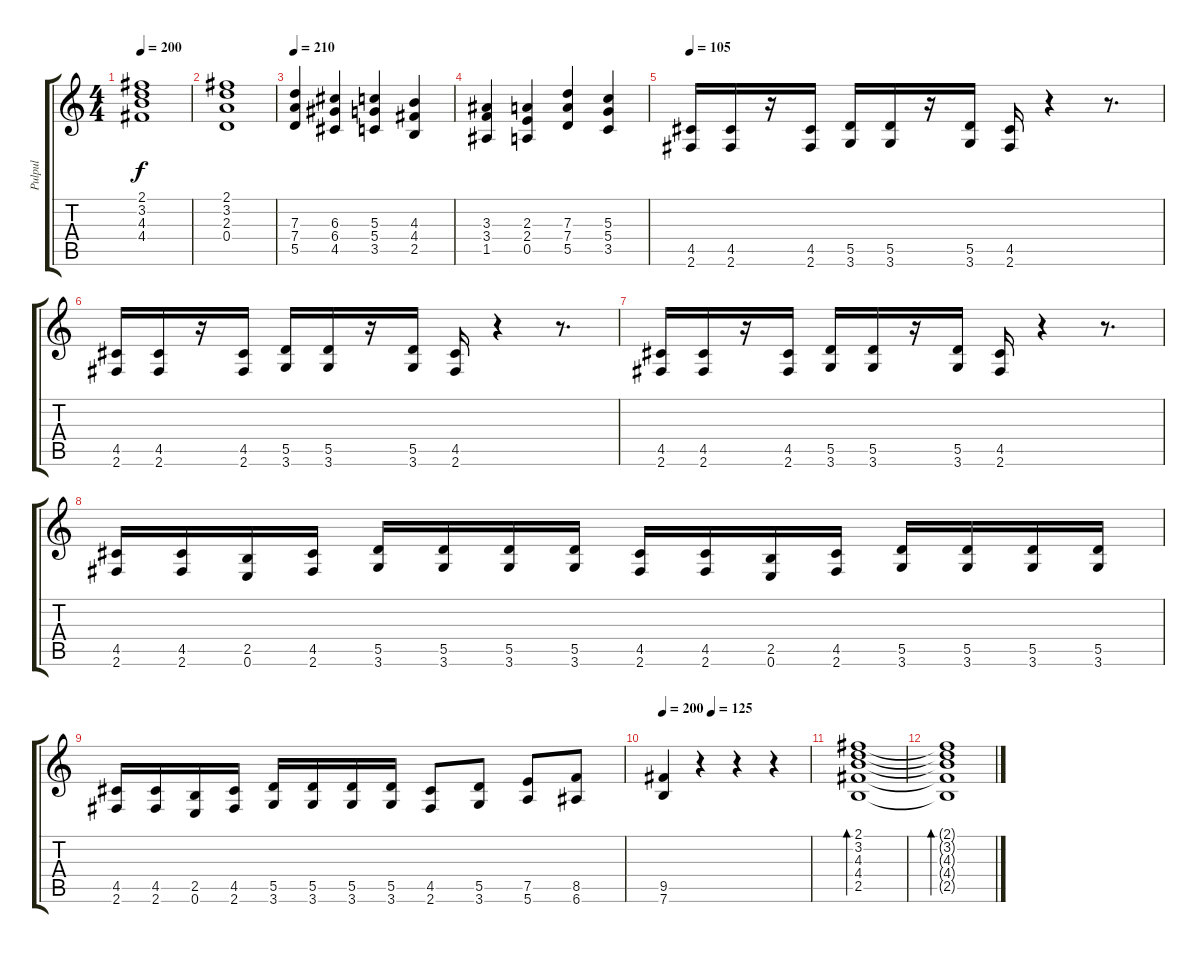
\track ("Pulpul" "Pulpul") {instrument distortionguitar}
\staff {score tabs}
\tuning (E4 B3 G3 D3 A2 E2) {hide}
\ts (4 4)
\tempo 200
\clef g2
\ks c
(2.1 3.2 4.3 4.4).1{dy f} |
(2.1 3.2 2.3 0.4).1 |
\tempo 210
(7.3 7.4 5.5).4 (6.3 6.4 4.5).4 (5.3 5.4 3.5).4 (4.3 4.4 2.5).4 |
(3.3 3.4 1.5).4 (2.3 2.4 0.5).4 (7.3 7.4 5.5).4 (5.3 5.4 3.5).4 |
\tempo 105
(4.5 2.6).16{volume 12 instrument distortionguitar} (4.5 2.6).16 r.16 (4.5 2.6).16 (5.5 3.6).16 (5.5 3.6).16 r.16 (5.5 3.6).16 (4.5 2.6).16 r.4 r.8{d} |
(4.5 2.6).16 (4.5 2.6).16 r.16 (4.5 2.6).16 (5.5 3.6).16 (5.5 3.6).16 r.16 (5.5 3.6).16 (4.5 2.6).16 r.4 r.8{d} |
(4.5 2.6).16 (4.5 2.6).16 r.16 (4.5 2.6).16 (5.5 3.6).16 (5.5 3.6).16 r.16 (5.5 3.6).16 (4.5 2.6).16 r.4 r.8{d} |
(4.5 2.6).16 (4.5 2.6).16 (2.5 0.6).16 (4.5 2.6).16 (5.5 3.6).16 (5.5 3.6).16 (5.5 3.6).16 (5.5 3.6).16 (4.5 2.6).16 (4.5 2.6).16 (2.5 0.6).16 (4.5 2.6).16 (5.5 3.6).16 (5.5 3.6).16 (5.5 3.6).16 (5.5 3.6).16 |
(4.5 2.6).16 (4.5 2.6).16 (2.5 0.6).16 (4.5 2.6).16 (5.5 3.6).16 (5.5 3.6).16 (5.5 3.6).16 (5.5 3.6).16 (4.5 2.6).8 (5.5 3.6).8 (7.5 5.6).8 (8.5 6.6).8 |
\tempo 200
\tempo (125 0.3333333333333333)
(9.5 7.6).4 r.4 r.4 r.4 |
(2.1 3.2 4.3 4.4 2.5).1{bd 480 instrument electricguitarjazz} |
(2.1{t} 3.2{t} 4.3{t} 4.4{t} 2.5{t}).1{bd 480}
